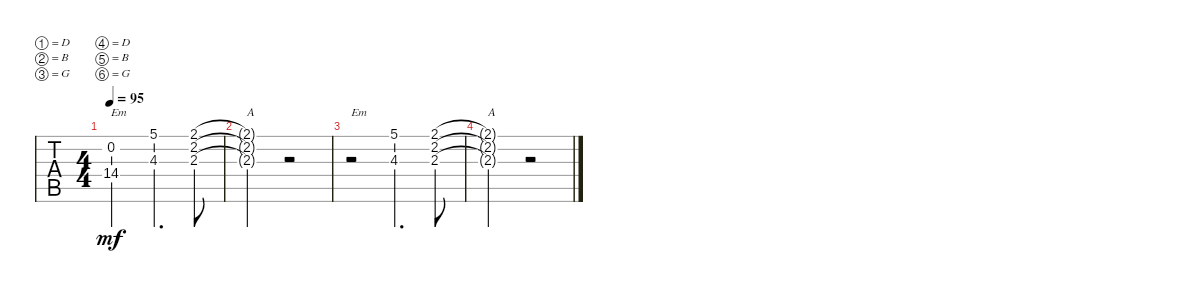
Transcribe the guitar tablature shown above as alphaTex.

\defaultSystemsLayout 4
\bracketExtendMode groupsimilarinstruments
\singleTrackTrackNamePolicy hidden
\multiTrackTrackNamePolicy hidden
\otherSystemsTrackNameOrientation horizontal
\track ("Dobro" "Dobro") {instrument acousticguitarsteel}
\staff {tabs}
\tuning (D4 B3 G3 D3 B2 G2)
\ts (4 4)
\tempo 95
\clef g2
\ks g
(14.4 0.2).2{txt "Em" dy mf} (5.1 4.3).4{d} (2.1 2.2 2.3).8 |
(2.1{t} 2.2{t} 2.3{t}).2{txt "A"} r.2 |
r.2{txt "Em"} (5.1 4.3).4{d} (2.1 2.2 2.3).8 |
(2.1{t} 2.2{t} 2.3{t}).2{txt "A"} r.2
